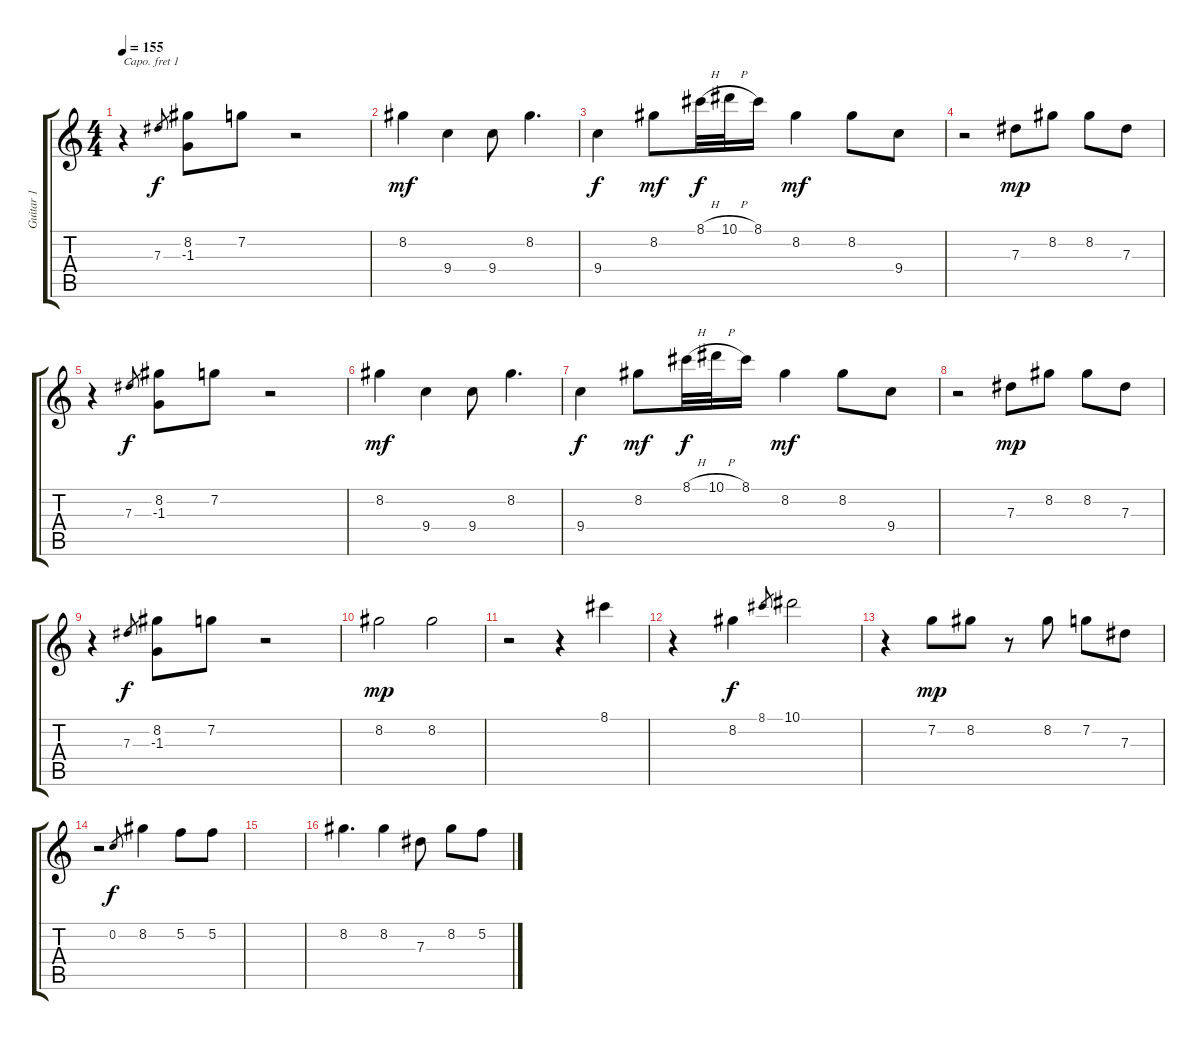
\track ("Guitar 1" "Guitar 1") {instrument acousticguitarnylon}
\staff {score tabs}
\capo 1
\tuning (E4 B3 G3 D3 A2 E2) {hide}
\ts (4 4)
\tempo 155
\clef g2
\ks c
r.4{dy mp} 7.3.8{gr dy f} (8.2 -1.3).8 7.2.8 r.2 |
8.2.4{dy mf} 9.4.4 9.4.8 8.2.4{d} |
9.4.4{dy f} 8.2.8{dy mf} 8.1{h}.32{dy f} 10.1{h}.32 8.1.16 8.2.4{dy mf} 8.2.8 9.4.8 |
r.2 7.3.8{dy mp} 8.2.8 8.2.8 7.3.8 |
r.4 7.3.8{gr dy f} (8.2 -1.3).8 7.2.8 r.2 |
8.2.4{dy mf} 9.4.4 9.4.8 8.2.4{d} |
9.4.4{dy f} 8.2.8{dy mf} 8.1{h}.32{dy f} 10.1{h}.32 8.1.16 8.2.4{dy mf} 8.2.8 9.4.8 |
r.2 7.3.8{dy mp} 8.2.8 8.2.8 7.3.8 |
r.4 7.3.8{gr dy f} (8.2 -1.3).8 7.2.8 r.2 |
8.2.2{dy mp} 8.2.2 |
r.2 r.4 8.1.4 |
r.4 8.2.4{dy f} 8.1.8{gr} 10.1.2 |
r.4 7.2.8{dy mp} 8.2.8 r.8 8.2.8 7.2.8 7.3.8 |
r.2 0.2.8{gr dy f} 8.2.4 5.2.8 5.2.8 |
|
8.2.4{d} 8.2.4 7.3.8 8.2.8 5.2.8
